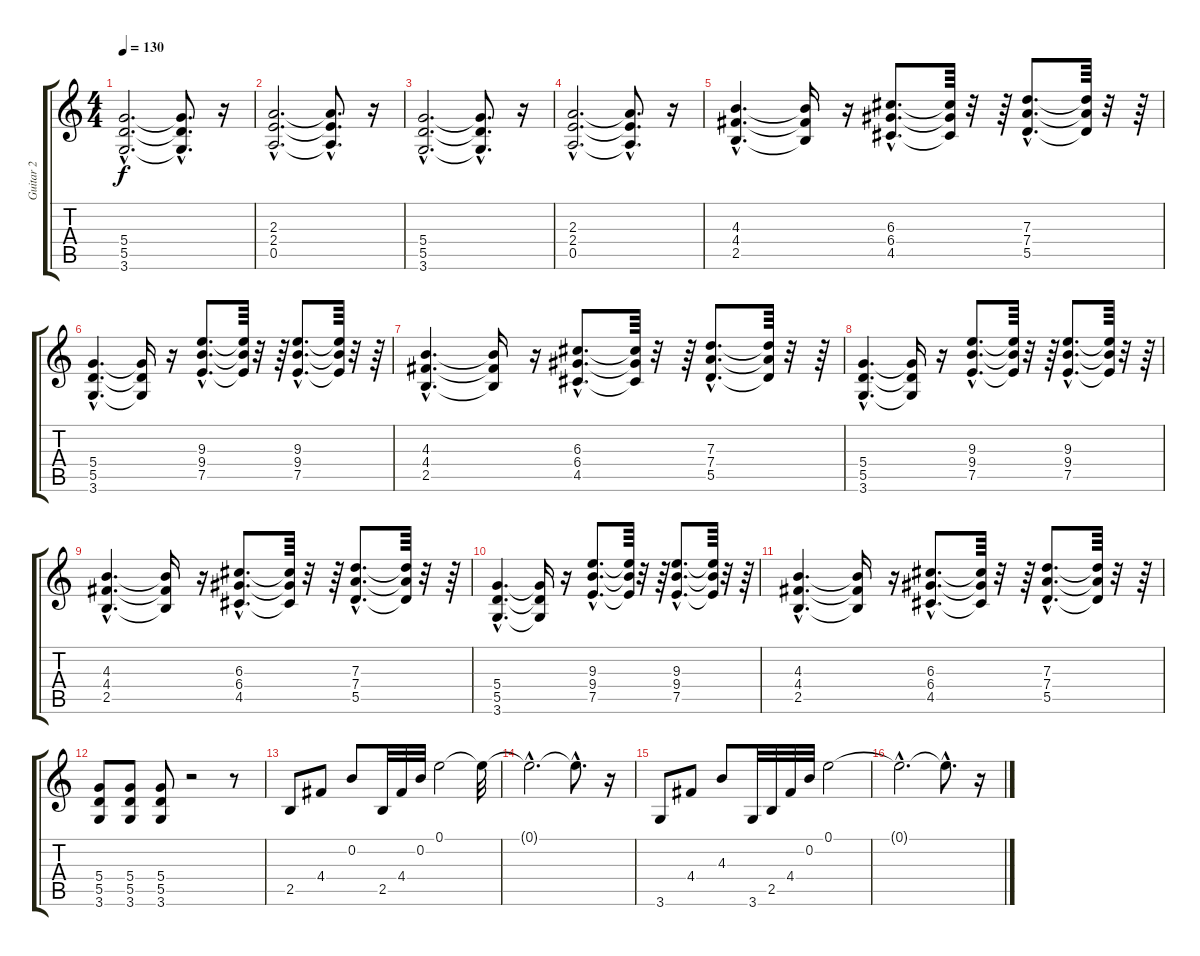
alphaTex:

\track ("Guitar 2" "Guitar 2") {instrument overdrivenguitar}
\staff {score tabs}
\tuning (E4 B3 G3 D3 A2 E2) {hide}
\ts (4 4)
\tempo 130
\clef g2
\ks c
(5.4{hac} 5.5{hac} 3.6{hac}).2{d dy f} (5.4{hac t} 5.5{hac t} 3.6{hac t}).8{d} r.16 |
(2.3{hac} 2.4{hac} 0.5{hac}).2{d} (2.3{hac t} 2.4{hac t} 0.5{hac t}).8{d} r.16 |
(5.4{hac} 5.5{hac} 3.6{hac}).2{d} (5.4{hac t} 5.5{hac t} 3.6{hac t}).8{d} r.16 |
(2.3{hac} 2.4{hac} 0.5{hac}).2{d} (2.3{hac t} 2.4{hac t} 0.5{hac t}).8{d} r.16 |
(4.3{hac} 4.4{hac} 2.5{hac}).4{d} (4.3{t} 4.4{t} 2.5{t}).16 r.16 (6.3{hac} 6.4{hac} 4.5{hac}).8{d} (6.3{t} 6.4{t} 4.5{t}).64 r.32 r.64 (7.3{hac} 7.4{hac} 5.5{hac}).8{d} (7.3{t} 7.4{t} 5.5{t}).64 r.32 r.64 |
(5.4{hac} 5.5{hac} 3.6{hac}).4{d} (5.4{t} 5.5{t} 3.6{t}).16 r.16 (9.3{hac} 9.4{hac} 7.5{hac}).8{d} (9.3{t} 9.4{t} 7.5{t}).64 r.32 r.64 (9.3{hac} 9.4{hac} 7.5{hac}).8{d} (9.3{t} 9.4{t} 7.5{t}).64 r.32 r.64 |
(4.3{hac} 4.4{hac} 2.5{hac}).4{d} (4.3{t} 4.4{t} 2.5{t}).16 r.16 (6.3{hac} 6.4{hac} 4.5{hac}).8{d} (6.3{t} 6.4{t} 4.5{t}).64 r.32 r.64 (7.3{hac} 7.4{hac} 5.5{hac}).8{d} (7.3{t} 7.4{t} 5.5{t}).64 r.32 r.64 |
(5.4{hac} 5.5{hac} 3.6{hac}).4{d} (5.4{t} 5.5{t} 3.6{t}).16 r.16 (9.3{hac} 9.4{hac} 7.5{hac}).8{d} (9.3{t} 9.4{t} 7.5{t}).64 r.32 r.64 (9.3{hac} 9.4{hac} 7.5{hac}).8{d} (9.3{t} 9.4{t} 7.5{t}).64 r.32 r.64 |
(4.3{hac} 4.4{hac} 2.5{hac}).4{d} (4.3{t} 4.4{t} 2.5{t}).16 r.16 (6.3{hac} 6.4{hac} 4.5{hac}).8{d} (6.3{t} 6.4{t} 4.5{t}).64 r.32 r.64 (7.3{hac} 7.4{hac} 5.5{hac}).8{d} (7.3{t} 7.4{t} 5.5{t}).64 r.32 r.64 |
(5.4{hac} 5.5{hac} 3.6{hac}).4{d} (5.4{t} 5.5{t} 3.6{t}).16 r.16 (9.3{hac} 9.4{hac} 7.5{hac}).8{d} (9.3{t} 9.4{t} 7.5{t}).64 r.32 r.64 (9.3{hac} 9.4{hac} 7.5{hac}).8{d} (9.3{t} 9.4{t} 7.5{t}).64 r.32 r.64 |
(4.3{hac} 4.4{hac} 2.5{hac}).4{d} (4.3{t} 4.4{t} 2.5{t}).16 r.16 (6.3{hac} 6.4{hac} 4.5{hac}).8{d} (6.3{t} 6.4{t} 4.5{t}).64 r.32 r.64 (7.3{hac} 7.4{hac} 5.5{hac}).8{d} (7.3{t} 7.4{t} 5.5{t}).64 r.32 r.64 |
(5.4 5.5 3.6).8 (5.4 5.5 3.6).8 (5.4 5.5 3.6).8 r.2 r.8 |
2.5.8 4.4.8 0.2.8 2.5.32 4.4.32 0.2.32 0.1.2 0.1{t}.32 |
0.1{hac t}.2{d} 0.1{hac t}.8{d} r.16 |
3.6.8 4.4.8 4.3.8 3.6.32 2.5.32 4.4.32 0.2.32 0.1.2 |
0.1{hac t}.2{d} 0.1{hac t}.8{d} r.16
